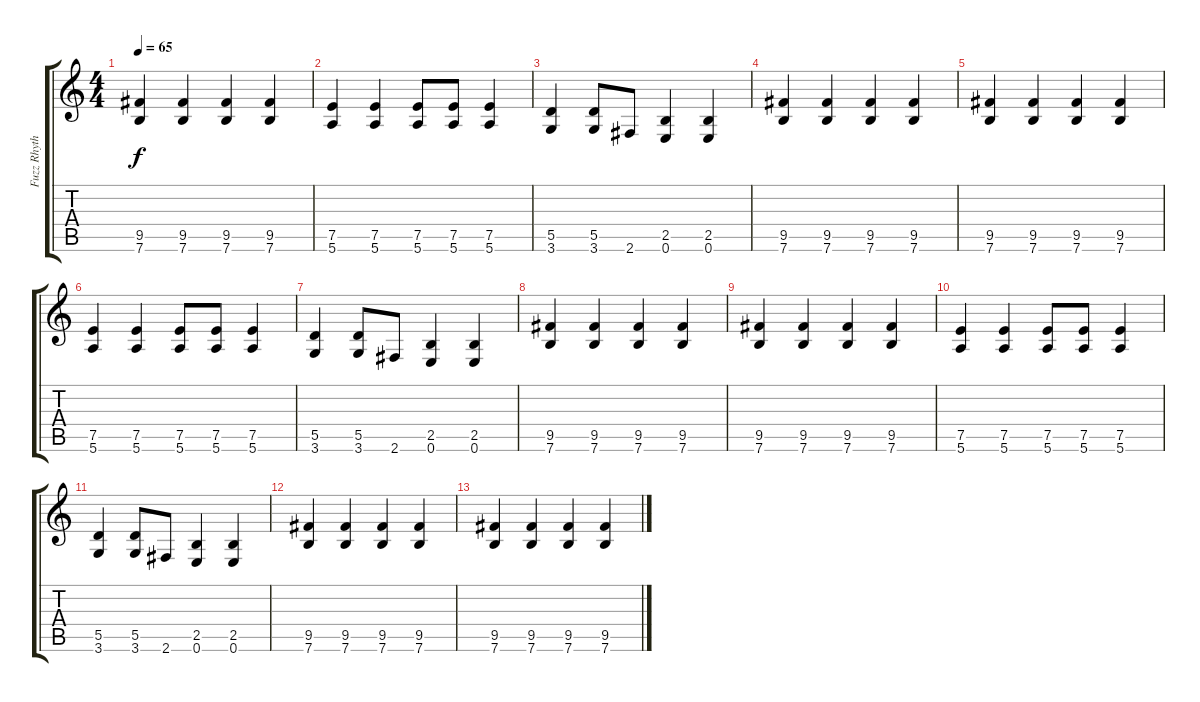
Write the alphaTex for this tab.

\track ("Fuzz Rhythm" "Fuzz Rhyth") {instrument distortionguitar}
\staff {score tabs}
\tuning (E4 B3 G3 D3 A2 E2) {hide}
\ts (4 4)
\tempo 65
\clef g2
\ks c
(9.5 7.6).4{dy f} (9.5 7.6).4 (9.5 7.6).4 (9.5 7.6).4 |
(7.5 5.6).4 (7.5 5.6).4 (7.5 5.6).8 (7.5 5.6).8 (7.5 5.6).4 |
(5.5 3.6).4 (5.5 3.6).8 2.6.8 (2.5 0.6).4 (2.5 0.6).4 |
(9.5 7.6).4 (9.5 7.6).4 (9.5 7.6).4 (9.5 7.6).4 |
(9.5 7.6).4 (9.5 7.6).4 (9.5 7.6).4 (9.5 7.6).4 |
(7.5 5.6).4 (7.5 5.6).4 (7.5 5.6).8 (7.5 5.6).8 (7.5 5.6).4 |
(5.5 3.6).4 (5.5 3.6).8 2.6.8 (2.5 0.6).4 (2.5 0.6).4 |
(9.5 7.6).4 (9.5 7.6).4 (9.5 7.6).4 (9.5 7.6).4 |
(9.5 7.6).4 (9.5 7.6).4 (9.5 7.6).4 (9.5 7.6).4 |
(7.5 5.6).4{volume 8} (7.5 5.6).4 (7.5 5.6).8 (7.5 5.6).8 (7.5 5.6).4 |
(5.5 3.6).4 (5.5 3.6).8 2.6.8 (2.5 0.6).4 (2.5 0.6).4 |
(9.5 7.6).4{volume 0} (9.5 7.6).4 (9.5 7.6).4 (9.5 7.6).4 |
(9.5 7.6).4 (9.5 7.6).4 (9.5 7.6).4 (9.5 7.6).4
